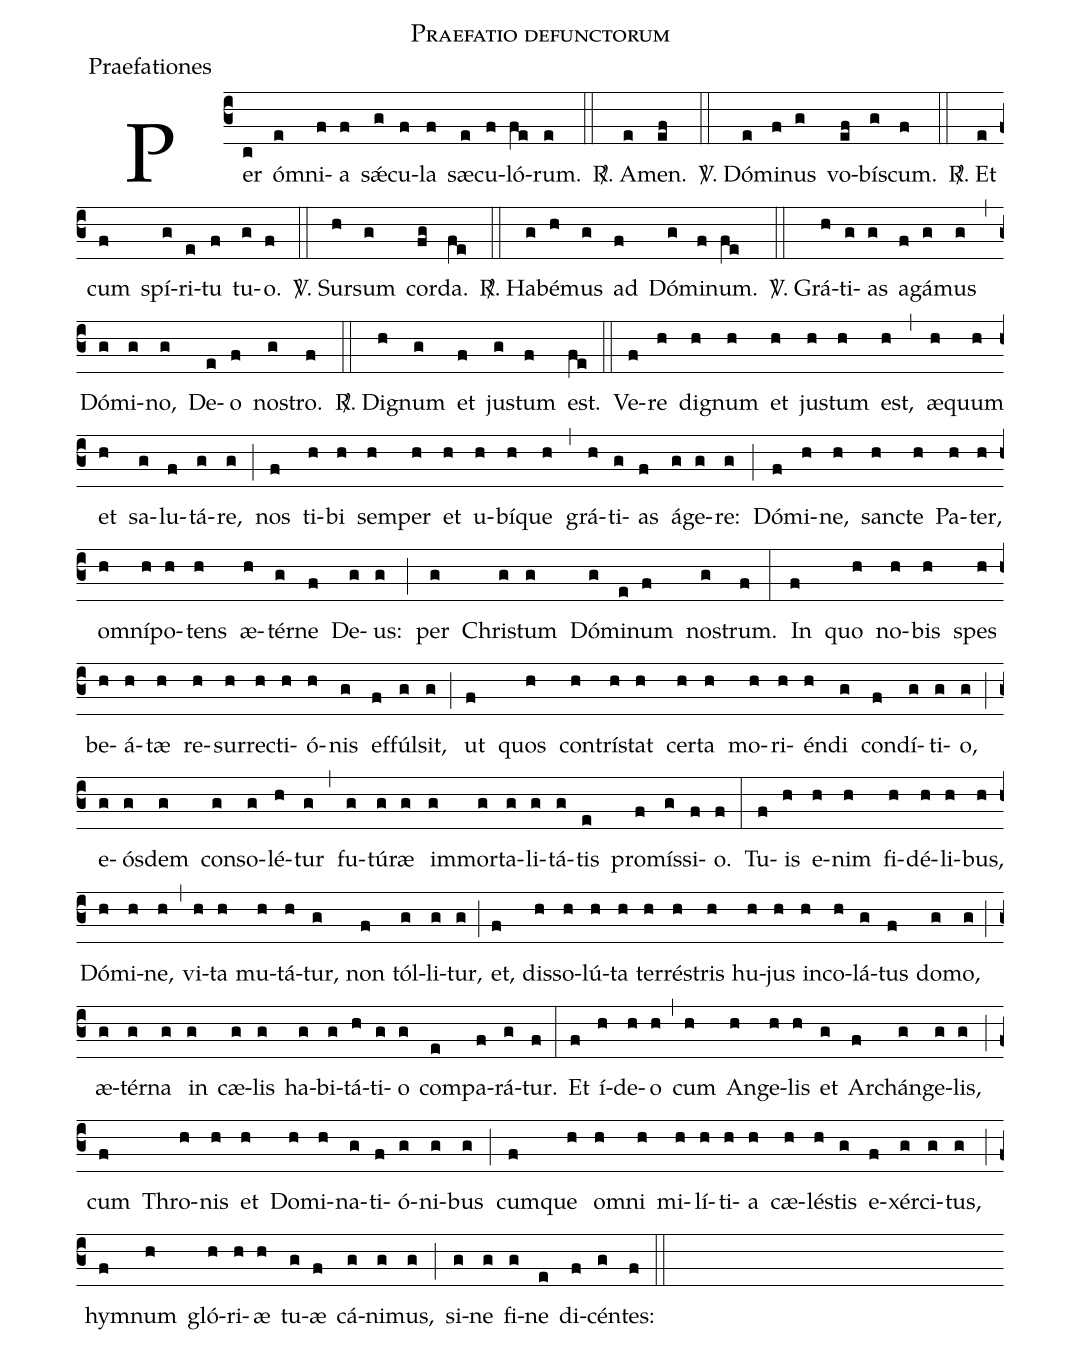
name:Praefatio defunctorum;
office-part:Praefationes;
%%
(c3)Per(c) óm(e)ni(f)a(f) sǽ(g)cu(f)la(f) sæ(e)cu(f)ló(fe)rum.(e) (::)

<sp>R/</sp>. A(e)men.(ef) (::)

<sp>V/</sp>. Dó(e)mi(f)nus(g) vo(ef)bí(g)scum.(f) (::)

<sp>R/</sp>. Et(e) cum(f) spí(g)ri(e)tu(f) tu(g)o.(f) (::)

<sp>V/</sp>. Sur(h)sum(g) cor(fg)da.(fe) (::)

<sp>R/</sp>. Ha(g)bé(h)mus(g) ad(f) Dó(g)mi(f)num.(fe) (::)

<sp>V/</sp>. Grá(h)ti(g)as(g) a(f)gá(g)mus(g) (,) Dó(g)mi(g)no,(g) De(e)o(f) no(g)stro.(f) (::)

<sp>R/</sp>. Di(h)gnum(g) et(f) ju(g)stum(f) est.(fe) (::)

Ve(f)re(h) di(h)gnum(h) et(h) ju(h)stum(h) est,(h) (,) æ(h)quum(h) et(h) sa(g)lu(f)tá(g)re,(g) (;)
nos(f) ti(h)bi(h) sem(h)per(h) et(h) u(h)bí(h)que(h) (,) grá(h)ti(g)as(f) á(g)ge(g)re:(g) (;)
Dó(f)mi(h)ne,(h) san(h)cte(h) Pa(h)ter,(h) om(h)ní(h)po(h)tens(h) æ(h)tér(g)ne(f) De(g)us:(g) (;)
per(g) Chri(g)stum(g) Dó(g)mi(e)num(f) no(g)strum.(f) (:)

In(f) quo(h) no(h)bis(h) spes(h) be(h)á(h)tæ(h) re(h)sur(h)re(h)cti(h)ó(h)nis(g) ef(f)fúl(g)sit,(g) (;)
ut(f) quos(h) con(h)trí(h)stat(h) cer(h)ta(h) mo(h)ri(h)én(h)di(g) con(f)dí(g)ti(g)o,(g) (;)
e(g)ós(g)dem(g) con(g)so(g)lé(h)tur(g) (,) fu(g)tú(g)ræ(g) im(g)mor(g)ta(g)li(g)tá(g)tis(e) pro(f)mís(g)si(f)o.(f) (:)

Tu(f)is(h) e(h)nim(h) fi(h)dé(h)li(h)bus,(h) Dó(h)mi(h)ne,(h) (,) vi(h)ta(h) mu(h)tá(h)tur,(g) non(f) tól(g)li(g)tur,(g) (;)
et,(f) dis(h)so(h)lú(h)ta(h) ter(h)ré(h)stris(h) hu(h)jus(h) in(h)co(h)lá(g)tus(f) do(g)mo,(g) (;)
æ(g)tér(g)na(g) in(g) cæ(g)lis(g) ha(g)bi(g)tá(h)ti(g)o(g) com(e)pa(f)rá(g)tur.(f) (:)

Et(f) í(h)de(h)o(h) (,) cum(h) An(h)ge(h)lis(h) et(g) Ar(f)chán(g)ge(g)lis,(g) (;)
cum(f) Thro(h)nis(h) et(h) Do(h)mi(h)na(g)ti(f)ó(g)ni(g)bus(g) (;)
cum(f)que(h) om(h)ni(h) mi(h)lí(h)ti(h)a(h) cæ(h)lé(h)stis(g) e(f)xér(g)ci(g)tus,(g) (;)
hym(f)num(h) gló(h)ri(h)æ(h) tu(g)æ(f) cá(g)ni(g)mus,(g) (;) si(g)ne(g) fi(g)ne(e) di(f)cén(g)tes:(f) (::)
